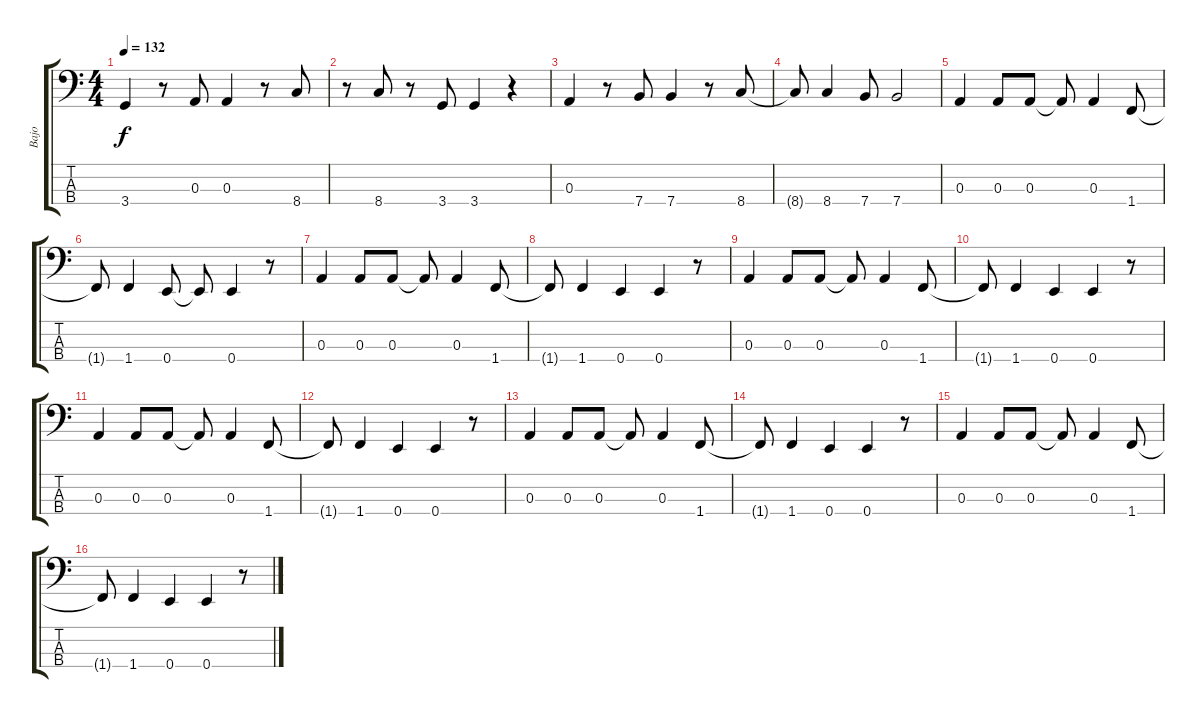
\track ("Bajo" "Bajo") {instrument electricbassfinger}
\staff {score tabs}
\tuning (G2 D2 A1 E1) {hide}
\ts (4 4)
\tempo 132
\clef f4
\ks c
3.4.4{dy f} r.8 0.3.8 0.3.4 r.8 8.4.8 |
r.8 8.4.8 r.8 3.4.8 3.4.4 r.4 |
0.3.4 r.8 7.4.8 7.4.4 r.8 8.4.8 |
8.4{t}.8 8.4.4 7.4.8 7.4.2 |
0.3.4 0.3.8 0.3.8 0.3{t}.8 0.3.4 1.4.8 |
1.4{t}.8 1.4.4 0.4.8 0.4{t}.8 0.4.4 r.8 |
0.3.4 0.3.8 0.3.8 0.3{t}.8 0.3.4 1.4.8 |
1.4{t}.8 1.4.4 0.4.4 0.4.4 r.8 |
0.3.4 0.3.8 0.3.8 0.3{t}.8 0.3.4 1.4.8 |
1.4{t}.8 1.4.4 0.4.4 0.4.4 r.8 |
0.3.4 0.3.8 0.3.8 0.3{t}.8 0.3.4 1.4.8 |
1.4{t}.8 1.4.4 0.4.4 0.4.4 r.8 |
0.3.4 0.3.8 0.3.8 0.3{t}.8 0.3.4 1.4.8 |
1.4{t}.8 1.4.4 0.4.4 0.4.4 r.8 |
0.3.4 0.3.8 0.3.8 0.3{t}.8 0.3.4 1.4.8 |
1.4{t}.8 1.4.4 0.4.4 0.4.4 r.8
